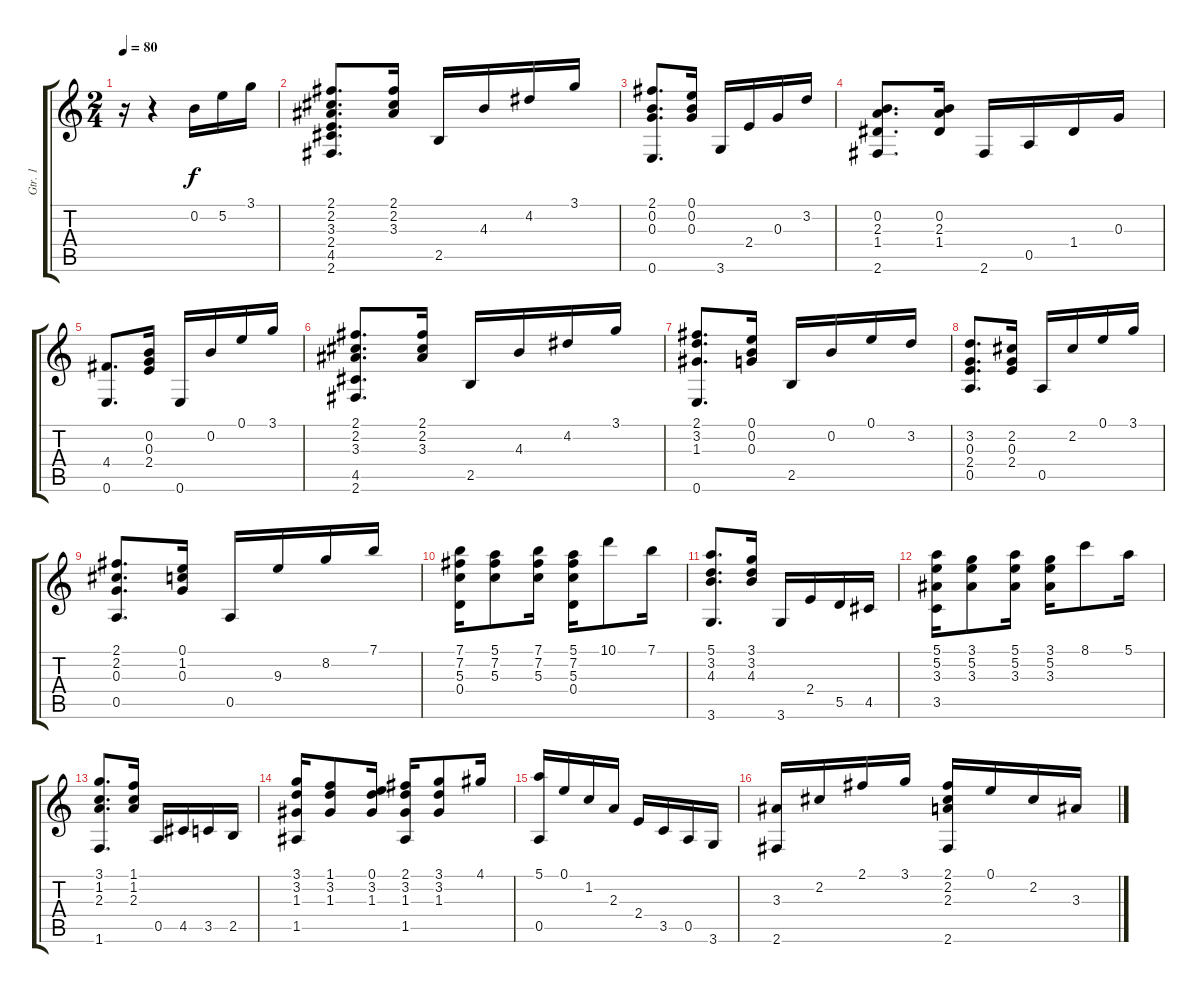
\track ("Gtr. 1" "Gtr. 1") {instrument acousticguitarnylon}
\staff {score tabs}
\tuning (E4 B3 G3 D3 A2 E2) {hide}
\ts (2 4)
\tempo 80
\clef g2
\ks c
r.16{dy f instrument acousticguitarnylon} r.4 0.2.16 5.2.16 3.1.16 |
(2.1 2.2 3.3 2.4 4.5 2.6).8{d} (2.1 2.2 3.3).16 2.5.16 4.3.16 4.2.16 3.1.16 |
(2.1 0.2 0.3 0.6).8{d} (0.1 0.2 0.3).16 3.6.16 2.4.16 0.3.16 3.2.16 |
(0.2 2.3 1.4 2.6).8{d} (0.2 2.3 1.4).16 2.6.16 0.5.16 1.4.16 0.3.16 |
(4.4 0.6).8{d} (0.2 0.3 2.4).16 0.6.16 0.2.16 0.1.16 3.1.16 |
(2.1 2.2 3.3 4.5 2.6).8{d} (2.1 2.2 3.3).16 2.5.16 4.3.16 4.2.16 3.1.16 |
(2.1 3.2 1.3 0.6).8{d} (0.1 0.2 0.3).16 2.5.16 0.2.16 0.1.16 3.2.16 |
(3.2 0.3 2.4 0.5).8{d} (2.2 0.3 2.4).16 0.5.16 2.2.16 0.1.16 3.1.16 |
(2.1 2.2 0.3 0.5).8{d} (0.1 1.2 0.3).16 0.5.16 9.3.16 8.2.16 7.1.16 |
(7.1 7.2 5.3 0.4).16 (5.1 7.2 5.3).8 (7.1 7.2 5.3).16 (5.1 7.2 5.3 0.4).16 10.1.8 7.1.16 |
(5.1 3.2 4.3 3.6).8{d} (3.1 3.2 4.3).16 3.6.16 2.4.16 5.5.16 4.5.16 |
(5.1 5.2 3.3 3.5).16 (3.1 5.2 3.3).8 (5.1 5.2 3.3).16 (3.1 5.2 3.3).16 8.1.8 5.1.16 |
(3.1 1.2 2.3 1.6).8{d} (1.1 1.2 2.3).16 0.5.16 4.5.16 3.5.16 2.5.16 |
(3.1 3.2 1.3 1.5).16 (1.1 3.2 1.3).8 (0.1 3.2 1.3).16 (2.1 3.2 1.3 1.5).16 (3.1 3.2 1.3).8 4.1.16 |
(5.1 0.5).16 0.1.16 1.2.16 2.3.16 2.4.16 3.5.16 0.5.16 3.6.16 |
(3.3 2.6).16 2.2.16 2.1.16 3.1.16 (2.1 2.2 2.3 2.6).16 0.1.16 2.2.16 3.3.16
